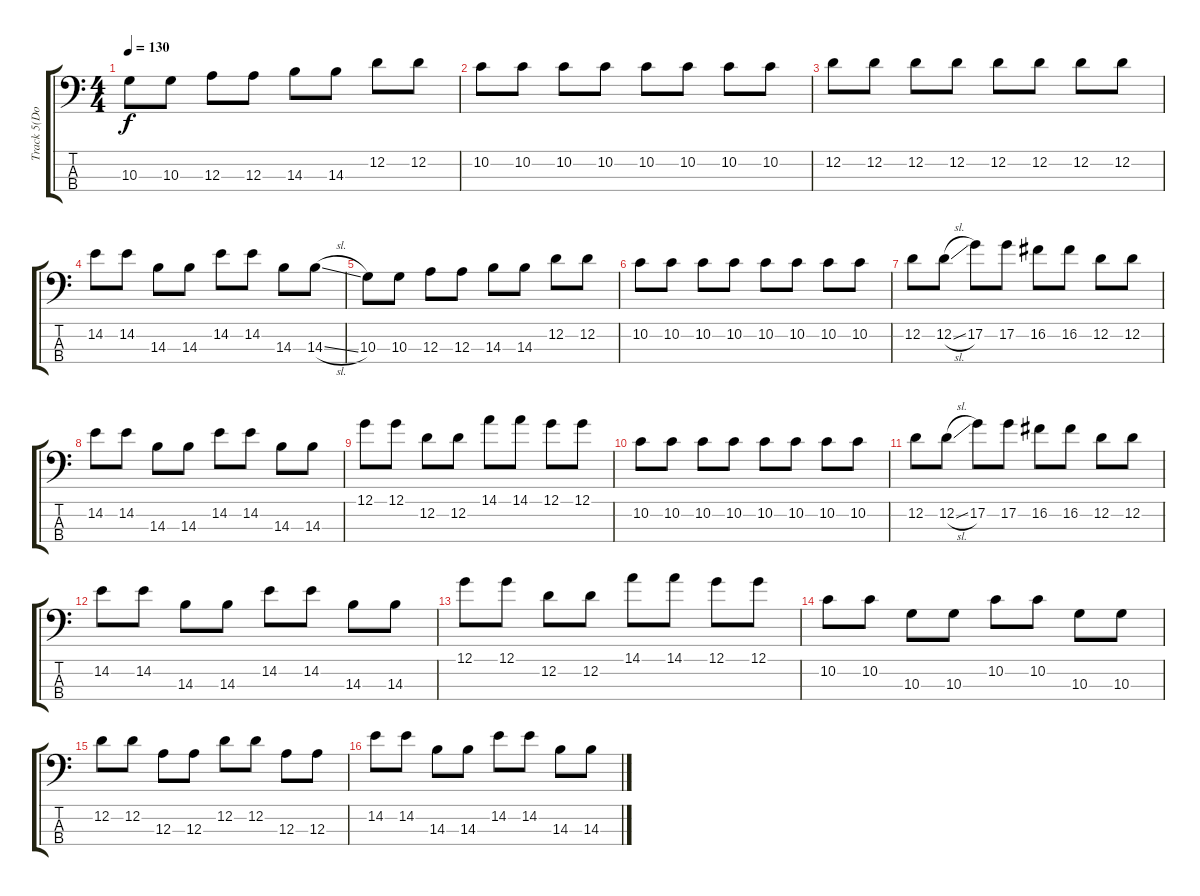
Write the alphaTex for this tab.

\track ("Track 5(Dok Sergio/Bass)" "Track 5(Do") {instrument electricbassfinger}
\staff {score tabs}
\tuning (G2 D2 A1 E1) {hide}
\ts (4 4)
\tempo 130
\clef f4
\ks c
10.3.8{dy f} 10.3.8 12.3.8 12.3.8 14.3.8 14.3.8 12.2.8 12.2.8 |
10.2.8 10.2.8 10.2.8 10.2.8 10.2.8 10.2.8 10.2.8 10.2.8 |
12.2.8 12.2.8 12.2.8 12.2.8 12.2.8 12.2.8 12.2.8 12.2.8 |
14.2.8 14.2.8 14.3.8 14.3.8 14.2.8 14.2.8 14.3.8 14.3{sl}.8 |
10.3.8 10.3.8 12.3.8 12.3.8 14.3.8 14.3.8 12.2.8 12.2.8 |
10.2.8 10.2.8 10.2.8 10.2.8 10.2.8 10.2.8 10.2.8 10.2.8 |
12.2.8 12.2{sl}.8 17.2.8 17.2.8 16.2.8 16.2.8 12.2.8 12.2.8 |
14.2.8 14.2.8 14.3.8 14.3.8 14.2.8 14.2.8 14.3.8 14.3.8 |
12.1.8 12.1.8 12.2.8 12.2.8 14.1.8 14.1.8 12.1.8 12.1.8 |
10.2.8 10.2.8 10.2.8 10.2.8 10.2.8 10.2.8 10.2.8 10.2.8 |
12.2.8 12.2{sl}.8 17.2.8 17.2.8 16.2.8 16.2.8 12.2.8 12.2.8 |
14.2.8 14.2.8 14.3.8 14.3.8 14.2.8 14.2.8 14.3.8 14.3.8 |
12.1.8 12.1.8 12.2.8 12.2.8 14.1.8 14.1.8 12.1.8 12.1.8 |
10.2.8 10.2.8 10.3.8 10.3.8 10.2.8 10.2.8 10.3.8 10.3.8 |
12.2.8 12.2.8 12.3.8 12.3.8 12.2.8 12.2.8 12.3.8 12.3.8 |
14.2.8 14.2.8 14.3.8 14.3.8 14.2.8 14.2.8 14.3.8 14.3.8
